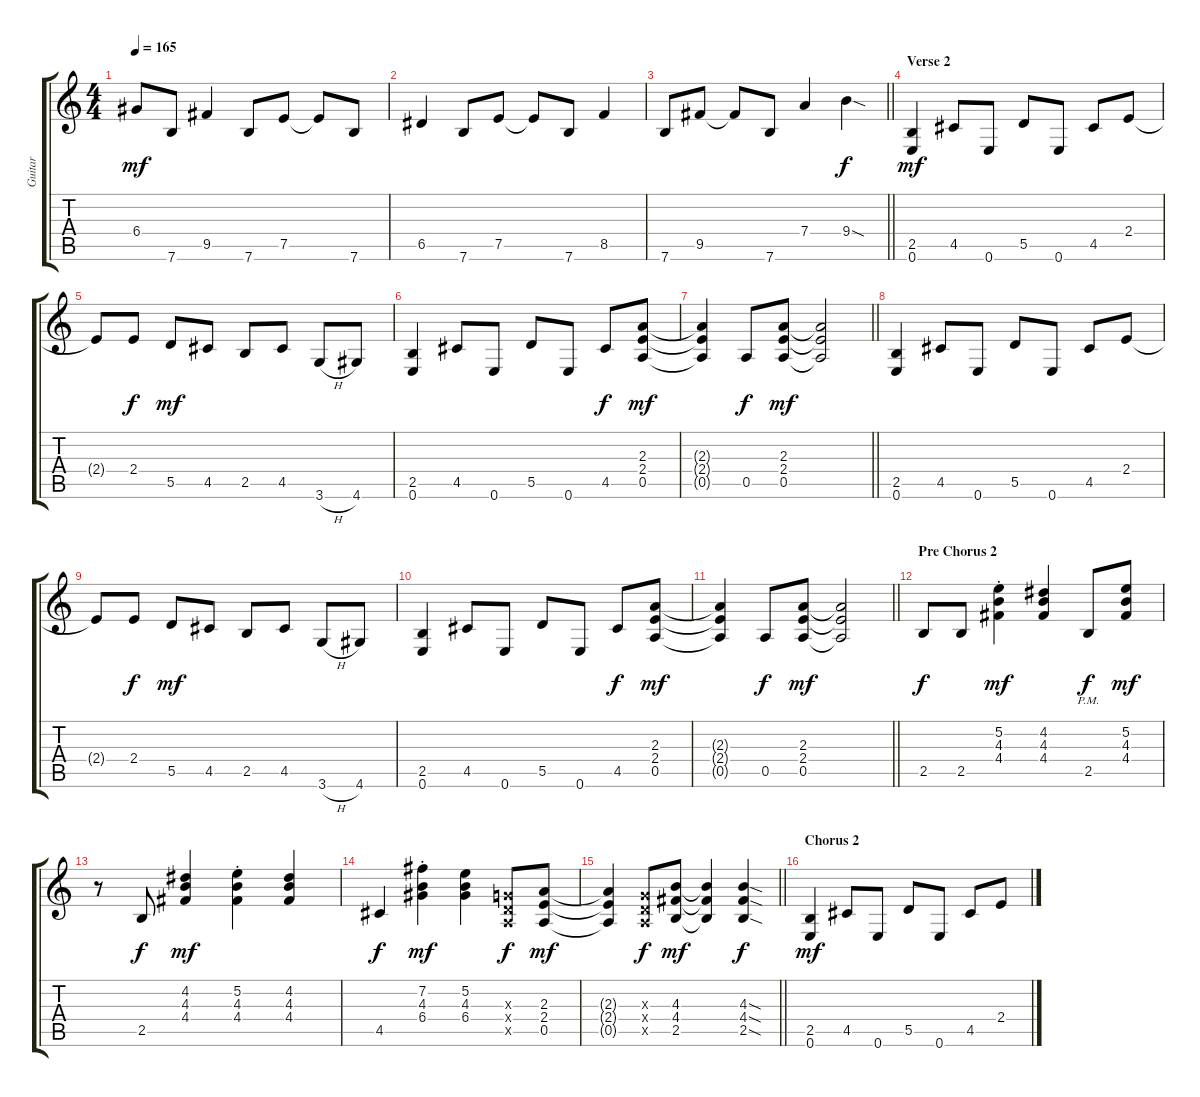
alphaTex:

\track ("Guitar" "Guitar") {instrument overdrivenguitar}
\staff {score tabs}
\tuning (E4 B3 G3 D3 A2 E2) {hide}
\ts (4 4)
\tempo 165
\clef g2
\ks c
6.4{t}.8{dy mf} 7.6.8 9.5.4 7.6.8 7.5.8 7.5{t}.8 7.6.8 |
6.5.4 7.6.8 7.5.8 7.5{t}.8 7.6.8 8.5.4 |
\barLineRight lightlight
7.6.8 9.5.8 9.5{t}.8 7.6.8 7.4.4 9.4{sod}.4{dy f} |
\section ("" "Verse 2")
(2.5 0.6).4{dy mf} 4.5.8 0.6.8 5.5.8 0.6.8 4.5.8 2.4.8 |
2.4{t}.8 2.4.8{dy f} 5.5.8{dy mf} 4.5.8 2.5.8 4.5.8 3.6{h}.8 4.6.8 |
(2.5 0.6).4 4.5.8 0.6.8 5.5.8 0.6.8 4.5.8{dy f} (2.3 2.4 0.5).8{dy mf} |
\barLineRight lightlight
(2.3{t} 2.4{t} 0.5{t}).4 0.5.8{dy f} (2.3 2.4 0.5).8{dy mf} (2.3{t} 2.4{t} 0.5{t}).2 |
(2.5 0.6).4 4.5.8 0.6.8 5.5.8 0.6.8 4.5.8 2.4.8 |
2.4{t}.8 2.4.8{dy f} 5.5.8{dy mf} 4.5.8 2.5.8 4.5.8 3.6{h}.8 4.6.8 |
(2.5 0.6).4 4.5.8 0.6.8 5.5.8 0.6.8 4.5.8{dy f} (2.3 2.4 0.5).8{dy mf} |
\barLineRight lightlight
(2.3{t} 2.4{t} 0.5{t}).4 0.5.8{dy f} (2.3 2.4 0.5).8{dy mf} (2.3{t} 2.4{t} 0.5{t}).2 |
\section ("" "Pre Chorus 2")
2.5.8{dy f} 2.5.8 (5.2{st} 4.3 4.4{st}).4{dy mf} (4.2 4.3 4.4).4 2.5{pm}.8{dy f} (5.2 4.3 4.4).8{dy mf} |
r.8 2.5.8{dy f} (4.2 4.3 4.4).4{dy mf} (5.2{st} 4.3 4.4{st}).4 (4.2 4.3 4.4).4 |
4.5.4{dy f} (7.2{st} 4.3 6.4{st}).4{dy mf} (5.2 4.3 6.4).4 (0.3{x} 0.4{x} 0.5{x}).8{dy f} (2.3 2.4 0.5).8{dy mf} |
\barLineRight lightlight
(2.3{t} 2.4{t} 0.5{t}).4 (0.3{x} 0.4{x} 0.5{x}).8{dy f} (4.3 4.4 2.5).8{dy mf} (4.3{t} 4.4{t} 2.5{t}).4 (4.3{sod} 4.4{sod} 2.5{sod}).4{dy f} |
\section ("" "Chorus 2")
(2.5 0.6).4{dy mf} 4.5.8 0.6.8 5.5.8 0.6.8 4.5.8 2.4.8
